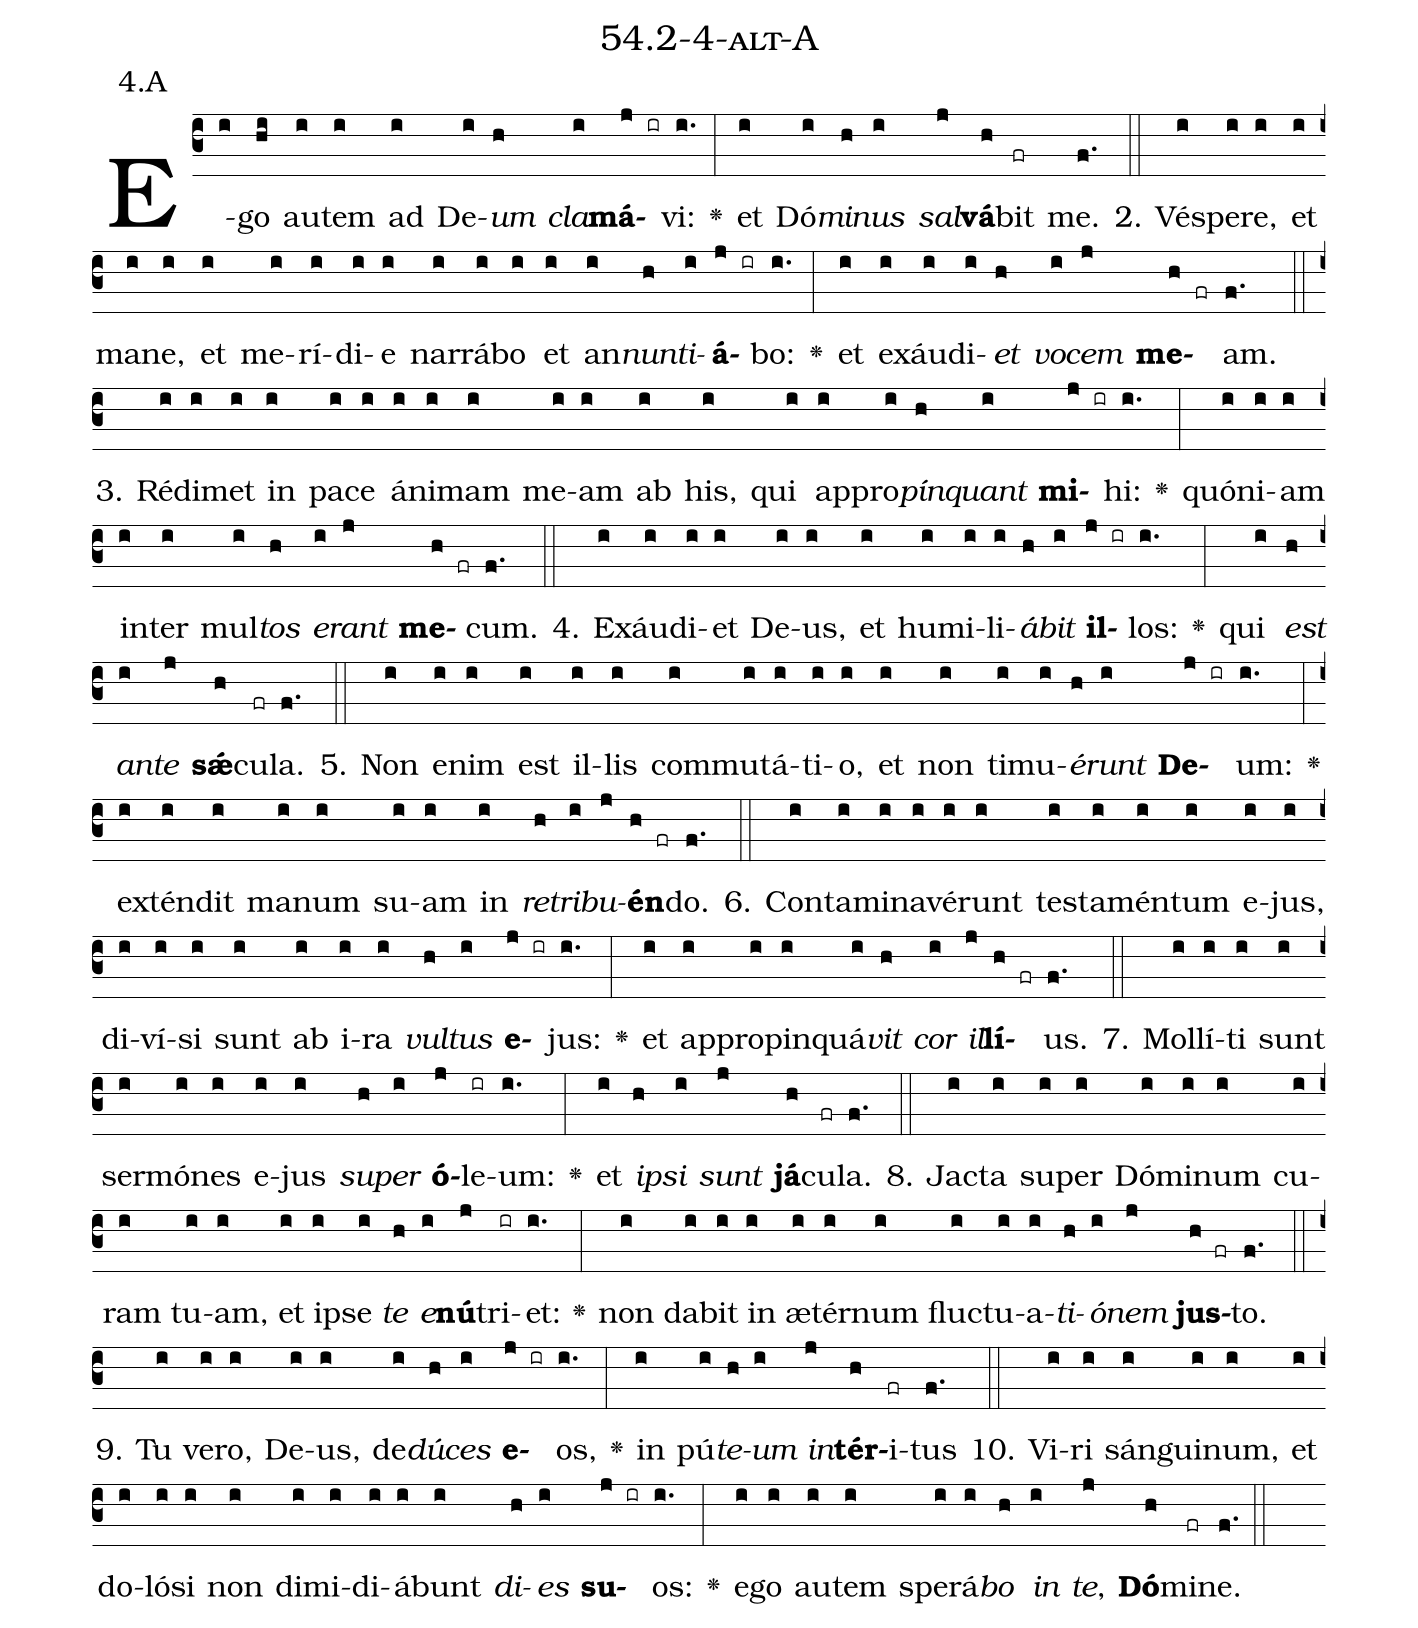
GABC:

name: 54.2-4-alt-A;
annotation: 4.A;
%%
(c3)E(i)go(hi) au(i)tem(i) ad(i) De(i)<i>um</i>(h) <i>cla</i>(i)<b>má</b>(j ir)vi:(i.) <v>\greheightstar</v>(:) et(i) Dó(i)<i>mi</i>(h)<i>nus</i>(i) <i>sal</i>(j)<b>vá</b>(h)bit(fr) me.(f.) (::)
2. Vés(i)pe(i)re,(i) et(i) ma(i)ne,(i) et(i) me(i)rí(i)di(i)e(i) nar(i)rá(i)bo(i) et(i) an(i)<i>nun</i>(h)<i>ti</i>(i)<b>á</b>(j ir)bo:(i.) <v>\greheightstar</v>(:) et(i) ex(i)áu(i)di(i)<i>et</i>(h) <i>vo</i>(i)<i>cem</i>(j) <b>me</b>(h fr)am.(f.) (::)
3. Réd(i)i(i)met(i) in(i) pa(i)ce(i) á(i)ni(i)mam(i) me(i)am(i) ab(i) his,(i) qui(i) ap(i)pro(i)<i>pín</i>(h)<i>quant</i>(i) <b>mi</b>(j ir)hi:(i.) <v>\greheightstar</v>(:) quón(i)i(i)am(i) in(i)ter(i) mul(i)<i>tos</i>(h) <i>e</i>(i)<i>rant</i>(j) <b>me</b>(h fr)cum.(f.) (::)
4. Ex(i)áu(i)di(i)et(i) De(i)us,(i) et(i) hu(i)mi(i)li(i)<i>á</i>(h)<i>bit</i>(i) <b>il</b>(j ir)los:(i.) <v>\greheightstar</v>(:) qui(i) <i>est</i>(h) <i>an</i>(i)<i>te</i>(j) <b>sǽ</b>(h)cu(fr)la.(f.) (::)
5. Non(i) e(i)nim(i) est(i) il(i)lis(i) com(i)mu(i)tá(i)ti(i)o,(i) et(i) non(i) ti(i)mu(i)<i>é</i>(h)<i>runt</i>(i) <b>De</b>(j ir)um:(i.) <v>\greheightstar</v>(:) ex(i)tén(i)dit(i) ma(i)num(i) su(i)am(i) in(i) <i>re</i>(h)<i>tri</i>(i)<i>bu</i>(j)<b>én</b>(h fr)do.(f.) (::)
6. Con(i)ta(i)mi(i)na(i)vé(i)runt(i) tes(i)ta(i)mén(i)tum(i) e(i)jus,(i) di(i)ví(i)si(i) sunt(i) ab(i) i(i)ra(i) <i>vul</i>(h)<i>tus</i>(i) <b>e</b>(j ir)jus:(i.) <v>\greheightstar</v>(:) et(i) ap(i)pro(i)pin(i)quá(i)<i>vit</i>(h) <i>cor</i>(i) <i>il</i>(j)<b>lí</b>(h fr)us.(f.) (::)
7. Mol(i)lí(i)ti(i) sunt(i) ser(i)mó(i)nes(i) e(i)jus(i) <i>su</i>(h)<i>per</i>(i) <b>ó</b>(j)le(ir)um:(i.) <v>\greheightstar</v>(:) et(i) <i>ip</i>(h)<i>si</i>(i) <i>sunt</i>(j) <b>já</b>(h)cu(fr)la.(f.) (::)
8. Jac(i)ta(i) su(i)per(i) Dó(i)mi(i)num(i) cu(i)ram(i) tu(i)am,(i) et(i) ip(i)se(i) <i>te</i>(h) <i>e</i>(i)<b>nú</b>(j)tri(ir)et:(i.) <v>\greheightstar</v>(:) non(i) da(i)bit(i) in(i) æ(i)tér(i)num(i) fluc(i)tu(i)a(i)<i>ti</i>(h)<i>ó</i>(i)<i>nem</i>(j) <b>jus</b>(h fr)to.(f.) (::)
9. Tu(i) ve(i)ro,(i) De(i)us,(i) de(i)<i>dú</i>(h)<i>ces</i>(i) <b>e</b>(j ir)os,(i.) <v>\greheightstar</v>(:) in(i) pú(i)<i>te</i>(h)<i>um</i>(i) <i>in</i>(j)<b>tér</b>(h)i(fr)tus(f.) (::)
10. Vi(i)ri(i) sán(i)gui(i)num,(i) et(i) do(i)ló(i)si(i) non(i) di(i)mi(i)di(i)á(i)bunt(i) <i>di</i>(h)<i>es</i>(i) <b>su</b>(j ir)os:(i.) <v>\greheightstar</v>(:) e(i)go(i) au(i)tem(i) spe(i)rá(i)<i>bo</i>(h) <i>in</i>(i) <i>te</i>,(j) <b>Dó</b>(h)mi(fr)ne.(f.) (::)
